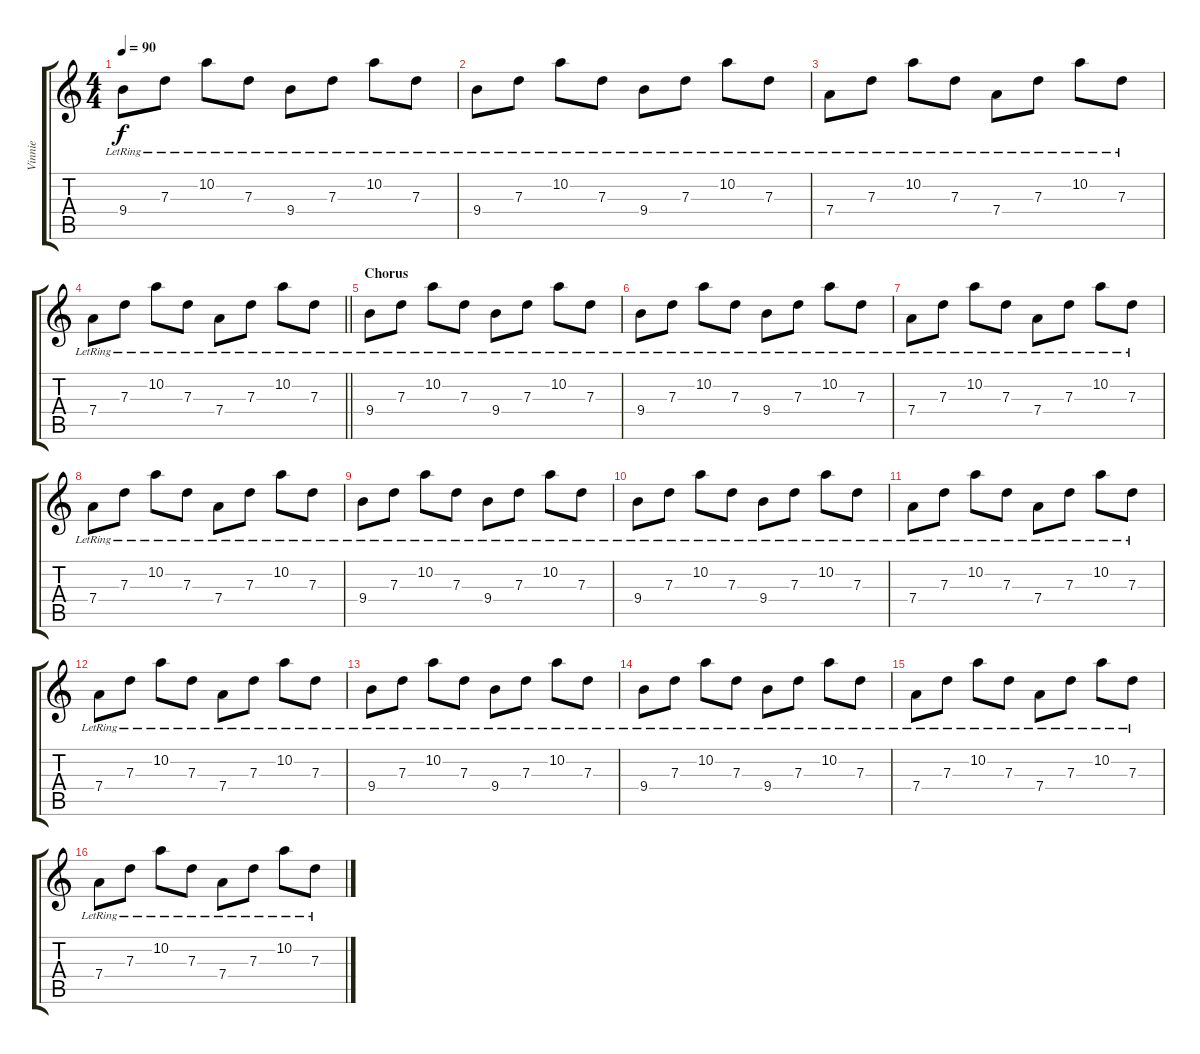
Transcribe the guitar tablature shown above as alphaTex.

\track ("Vinnie" "Vinnie") {instrument electricguitarjazz}
\staff {score tabs}
\tuning (E4 B3 G3 D3 A2 E2) {hide}
\ts (4 4)
\tempo 90
\clef g2
\ks c
9.4{lr}.8{dy f} 7.3{lr}.8 10.2{lr}.8 7.3{lr}.8 9.4{lr}.8 7.3{lr}.8 10.2{lr}.8 7.3{lr}.8 |
9.4{lr}.8 7.3{lr}.8 10.2{lr}.8 7.3{lr}.8 9.4{lr}.8 7.3{lr}.8 10.2{lr}.8 7.3{lr}.8 |
7.4{lr}.8 7.3{lr}.8 10.2{lr}.8 7.3{lr}.8 7.4{lr}.8 7.3{lr}.8 10.2{lr}.8 7.3{lr}.8 |
\barLineRight lightlight
7.4{lr}.8 7.3{lr}.8 10.2{lr}.8 7.3{lr}.8 7.4{lr}.8 7.3{lr}.8 10.2{lr}.8 7.3{lr}.8 |
\section ("" "Chorus")
9.4{lr}.8 7.3{lr}.8 10.2{lr}.8 7.3{lr}.8 9.4{lr}.8 7.3{lr}.8 10.2{lr}.8 7.3{lr}.8 |
9.4{lr}.8 7.3{lr}.8 10.2{lr}.8 7.3{lr}.8 9.4{lr}.8 7.3{lr}.8 10.2{lr}.8 7.3{lr}.8 |
7.4{lr}.8 7.3{lr}.8 10.2{lr}.8 7.3{lr}.8 7.4{lr}.8 7.3{lr}.8 10.2{lr}.8 7.3{lr}.8 |
7.4{lr}.8 7.3{lr}.8 10.2{lr}.8 7.3{lr}.8 7.4{lr}.8 7.3{lr}.8 10.2{lr}.8 7.3{lr}.8 |
9.4{lr}.8 7.3{lr}.8 10.2{lr}.8 7.3{lr}.8 9.4{lr}.8 7.3{lr}.8 10.2{lr}.8 7.3{lr}.8 |
9.4{lr}.8 7.3{lr}.8 10.2{lr}.8 7.3{lr}.8 9.4{lr}.8 7.3{lr}.8 10.2{lr}.8 7.3{lr}.8 |
7.4{lr}.8 7.3{lr}.8 10.2{lr}.8 7.3{lr}.8 7.4{lr}.8 7.3{lr}.8 10.2{lr}.8 7.3{lr}.8 |
7.4{lr}.8 7.3{lr}.8 10.2{lr}.8 7.3{lr}.8 7.4{lr}.8 7.3{lr}.8 10.2{lr}.8 7.3{lr}.8 |
9.4{lr}.8 7.3{lr}.8 10.2{lr}.8 7.3{lr}.8 9.4{lr}.8 7.3{lr}.8 10.2{lr}.8 7.3{lr}.8 |
9.4{lr}.8 7.3{lr}.8 10.2{lr}.8 7.3{lr}.8 9.4{lr}.8 7.3{lr}.8 10.2{lr}.8 7.3{lr}.8 |
7.4{lr}.8 7.3{lr}.8 10.2{lr}.8 7.3{lr}.8 7.4{lr}.8 7.3{lr}.8 10.2{lr}.8 7.3{lr}.8 |
7.4{lr}.8 7.3{lr}.8 10.2{lr}.8 7.3{lr}.8 7.4{lr}.8 7.3{lr}.8 10.2{lr}.8 7.3{lr}.8
